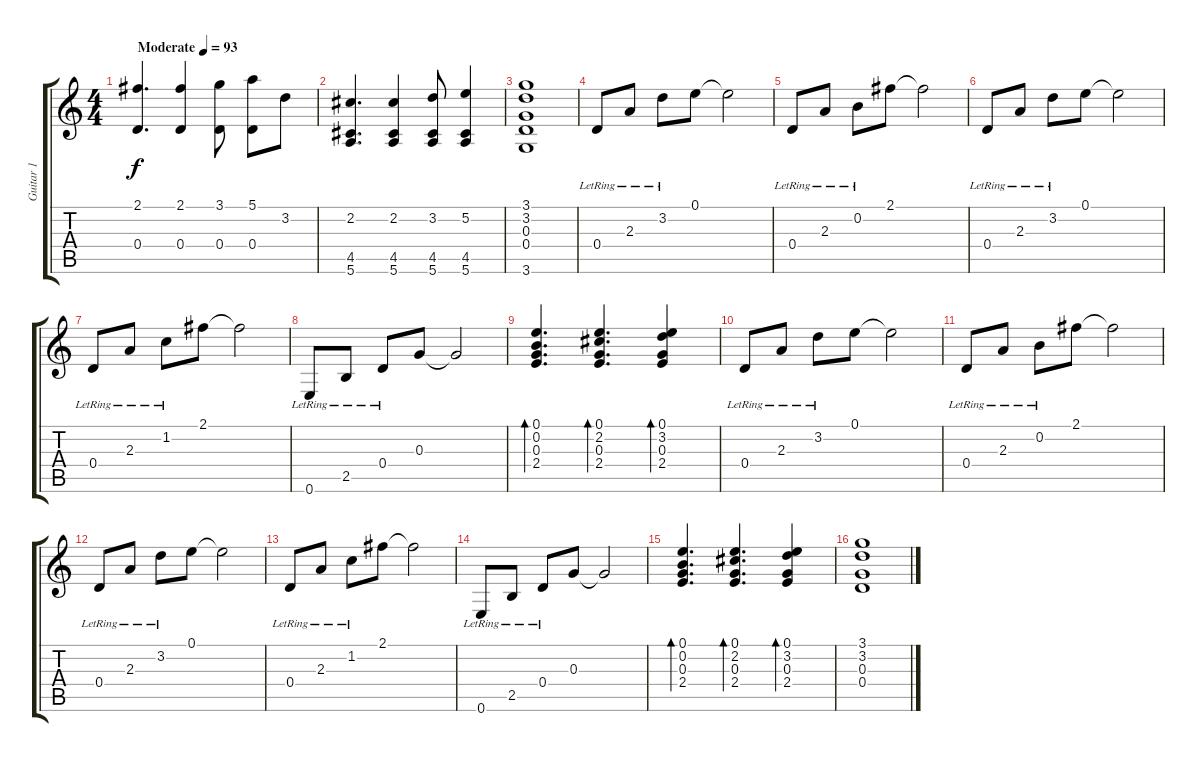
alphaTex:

\track ("Guitar 1" "Guitar 1") {instrument acousticguitarsteel}
\staff {score tabs}
\tuning (E4 B3 G3 D3 A2 E2) {hide}
\ts (4 4)
\tempo (93 "Moderate")
\clef g2
\ks c
(2.1 0.4).4{d dy f instrument acousticguitarsteel} (2.1 0.4).4 (3.1 0.4).8 (5.1 0.4).8 3.2.8 |
(2.2 4.5 5.6).4{d} (2.2 4.5 5.6).4 (3.2 4.5 5.6).8 (5.2 4.5 5.6).4 |
(3.1 3.2 0.3 0.4 3.6).1 |
0.4{lr}.8 2.3{lr}.8 3.2{lr}.8 0.1.8 0.1{t}.2 |
0.4{lr}.8 2.3{lr}.8 0.2{lr}.8 2.1.8 2.1{t}.2 |
0.4{lr}.8 2.3{lr}.8 3.2{lr}.8 0.1.8 0.1{t}.2 |
0.4{lr}.8 2.3{lr}.8 1.2{lr}.8 2.1.8 2.1{t}.2 |
0.6{lr}.8 2.5{lr}.8 0.4{lr}.8 0.3.8 0.3{t}.2 |
(0.1 0.2 0.3 2.4).4{d bd 240} (0.1 2.2 0.3 2.4).4{d bd 240} (0.1 3.2 0.3 2.4).4{bd 240} |
0.4{lr}.8 2.3{lr}.8 3.2{lr}.8 0.1.8 0.1{t}.2 |
0.4{lr}.8 2.3{lr}.8 0.2{lr}.8 2.1.8 2.1{t}.2 |
0.4{lr}.8 2.3{lr}.8 3.2{lr}.8 0.1.8 0.1{t}.2 |
0.4{lr}.8 2.3{lr}.8 1.2{lr}.8 2.1.8 2.1{t}.2 |
0.6{lr}.8 2.5{lr}.8 0.4{lr}.8 0.3.8 0.3{t}.2 |
(0.1 0.2 0.3 2.4).4{d bd 240} (0.1 2.2 0.3 2.4).4{d bd 240} (0.1 3.2 0.3 2.4).4{bd 240} |
(3.1 3.2 0.3 0.4).1
